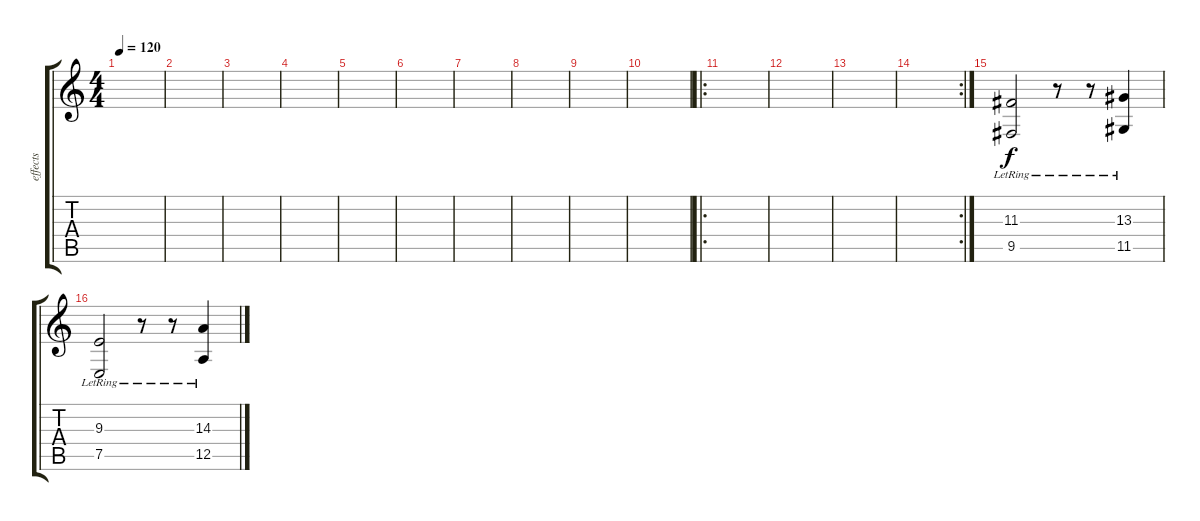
\track ("effects" "effects") {instrument fx7echoes}
\staff {score tabs}
\tuning (E4 B3 G3 D3 A2 E2) {hide}
\ts (4 4)
\tempo 120
\clef g2
\ks c
|
|
|
|
|
|
|
|
|
|
\ro
|
|
|
\rc 2
|
(11.3{lr} 9.5{lr}).2 r.8 r.8 (13.3{lr} 11.5{lr}).4 |
(9.3{lr} 7.5{lr}).2 r.8 r.8 (14.3{lr} 12.5{lr}).4
